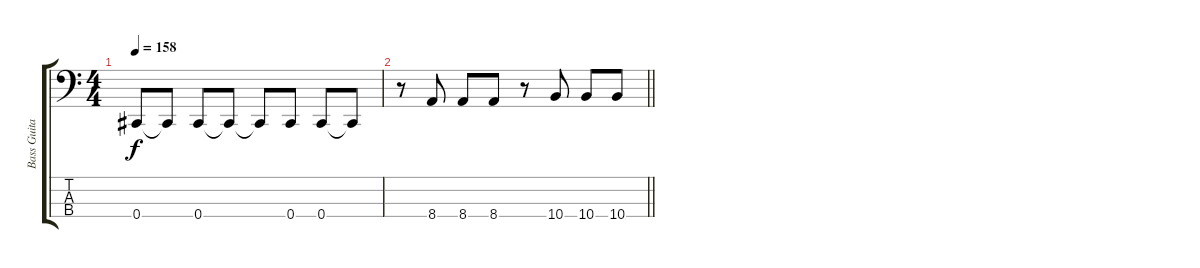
\track ("Bass Guitar" "Bass Guita") {instrument electricbassfinger}
\staff {score tabs}
\tuning (Gb2 Db2 Ab1 Db1) {hide}
\ts (4 4)
\tempo 158
\clef f4
\ks c
0.4.8{dy f} 0.4{t}.8 0.4.8 0.4{t}.8 0.4{t}.8 0.4.8 0.4.8 0.4{t}.8 |
\barLineRight lightlight
r.8 8.4.8 8.4.8 8.4.8 r.8 10.4.8 10.4.8 10.4.8
